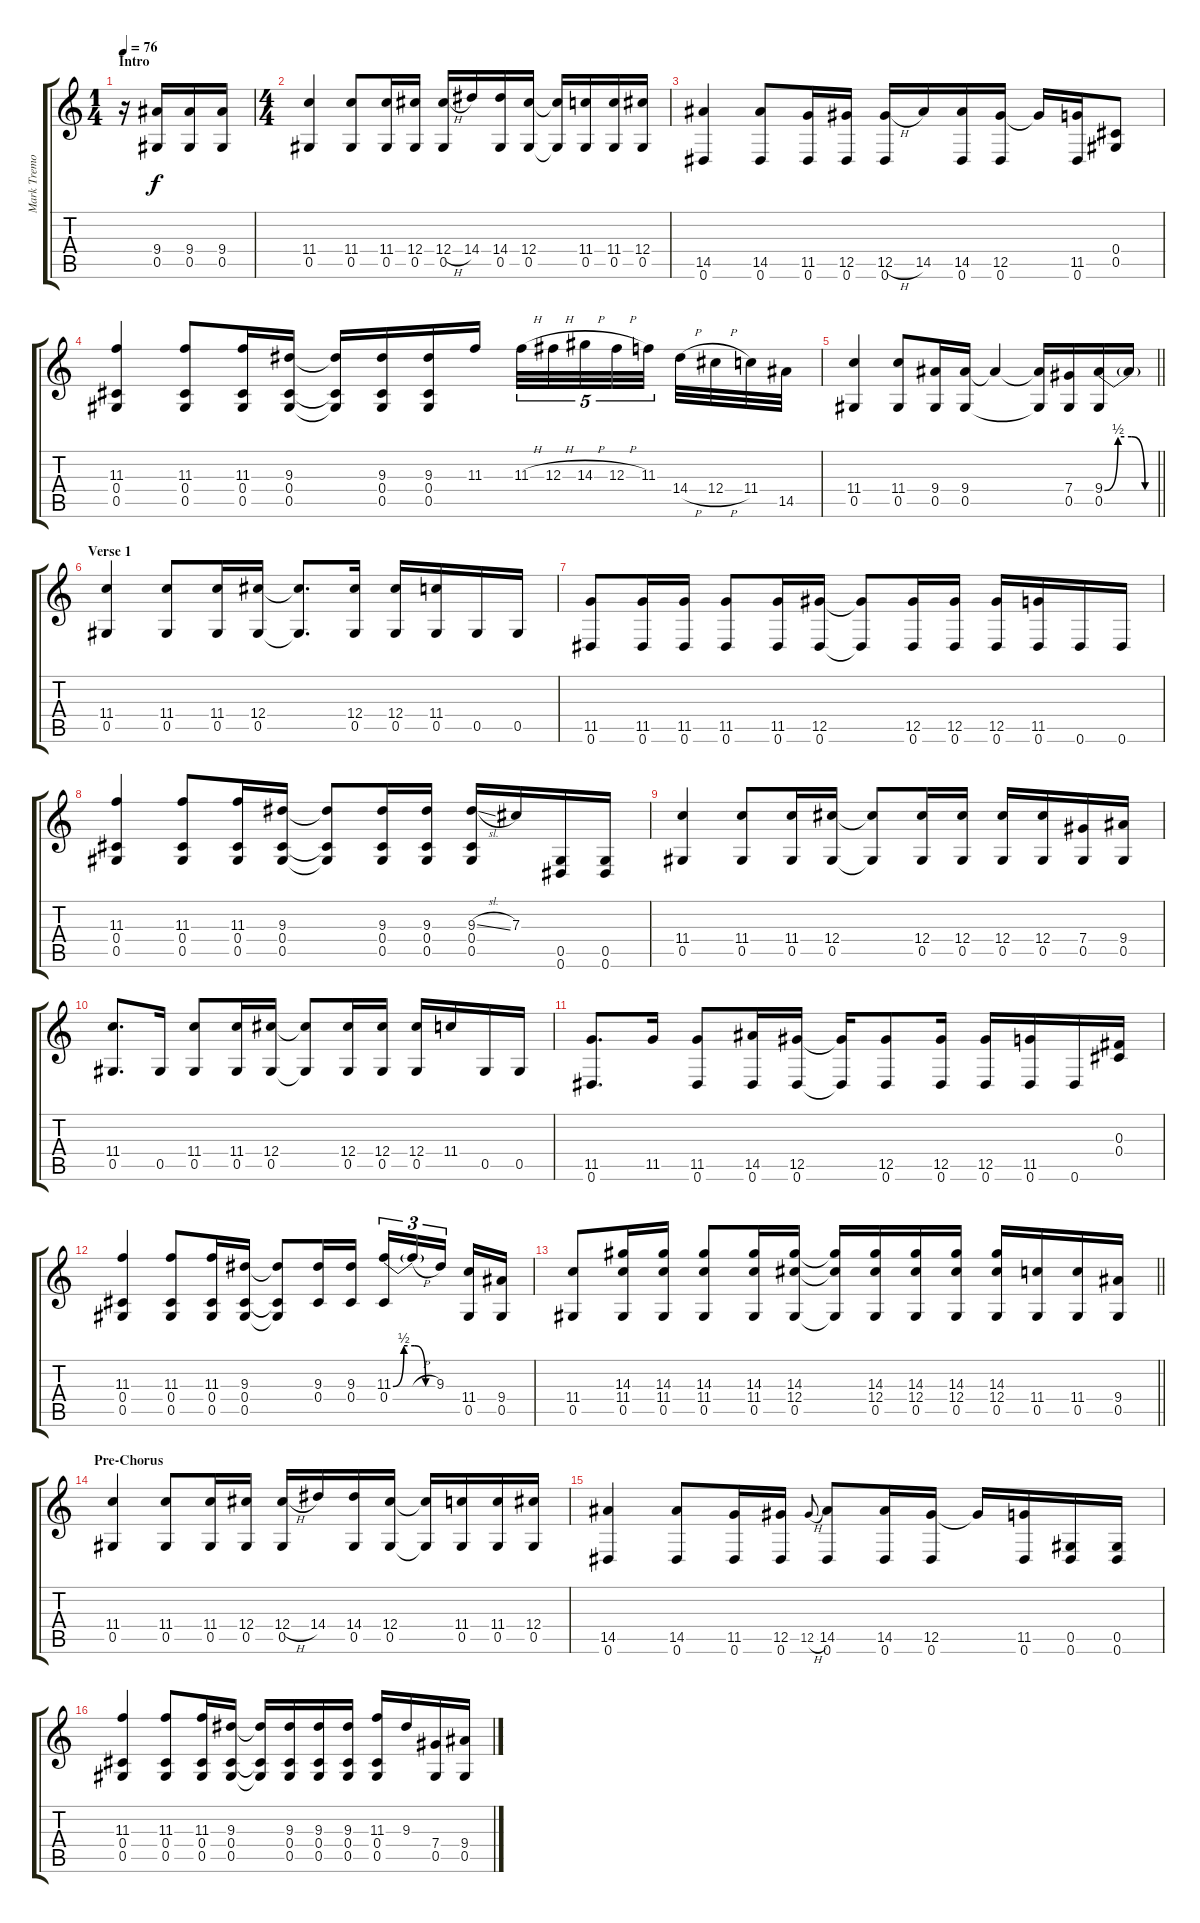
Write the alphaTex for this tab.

\track ("Mark Tremonti" "Mark Tremo") {instrument overdrivenguitar}
\staff {score tabs}
\tuning (Eb4 Bb3 Gb3 Db3 Ab2 Eb2) {hide}
\ts (1 4)
\section ("" "Intro")
\tempo 76
\clef g2
\ks c
r.16{dy f instrument overdrivenguitar} (9.4 0.5).16 (9.4 0.5).16 (9.4 0.5).16 |
\ts (4 4)
(11.4 0.5).4 (11.4 0.5).8 (11.4 0.5).16 (12.4 0.5).16 (12.4{h} 0.5).16 14.4.16 (14.4 0.5).16 (12.4 0.5).16 (12.4{t} 0.5{t}).16 (11.4 0.5).16 (11.4 0.5).16 (12.4 0.5).16 |
(14.5 0.6).4 (14.5 0.6).8 (11.5 0.6).16 (12.5 0.6).16 (12.5{h} 0.6).16 14.5.16 (14.5 0.6).16 (12.5 0.6).16 12.5{t}.16 (11.5 0.6).16 (0.4 0.5).8 |
(11.3 0.4 0.5).4 (11.3 0.4 0.5).8 (11.3 0.4 0.5).16 (9.3 0.4 0.5).16 (9.3{t} 0.4{t} 0.5{t}).16 (9.3 0.4 0.5).16 (9.3 0.4 0.5).16 11.3.16 11.3{h}.32{tu (5 4)} 12.3{h}.32{tu (5 4)} 14.3{h}.32{tu (5 4)} 12.3{h}.32{tu (5 4)} 11.3.32{tu (5 4) beam splitsecondary} 14.4{h}.32 12.4{h}.32 11.4.32 14.5.32 |
\barLineRight lightlight
(11.4 0.5).4 (11.4 0.5).8 (9.4 0.5).16 (9.4 0.5).16 9.4{t}.4 (9.4{t} 0.5{t}).16 (7.4 0.5).16 (9.4{be (custom 0 0 15 2 30 2 45 0 60 0)} 0.5).16 9.4{t}.16 |
\section ("" "Verse 1")
(11.4 0.5).4{instrument electricguitarclean} (11.4 0.5).8 (11.4 0.5).16 (12.4 0.5).16 (12.4{t} 0.5{t}).8{d} (12.4 0.5).16 (12.4 0.5).16 (11.4 0.5).16 0.5.16 0.5.16 |
(11.5 0.6).8 (11.5 0.6).16 (11.5 0.6).16 (11.5 0.6).8 (11.5 0.6).16 (12.5 0.6).16 (12.5{t} 0.6{t}).8 (12.5 0.6).16 (12.5 0.6).16 (12.5 0.6).16 (11.5 0.6).16 0.6.16 0.6.16 |
(11.3 0.4 0.5).4 (11.3 0.4 0.5).8 (11.3 0.4 0.5).16 (9.3 0.4 0.5).16 (9.3{t} 0.4{t} 0.5{t}).8 (9.3 0.4 0.5).16 (9.3 0.4 0.5).16 (9.3{sl} 0.4 0.5).16 7.3.16 (0.5 0.6).16 (0.5 0.6).16 |
(11.4 0.5).4 (11.4 0.5).8 (11.4 0.5).16 (12.4 0.5).16 (12.4{t} 0.5{t}).8 (12.4 0.5).16 (12.4 0.5).16 (12.4 0.5).16 (12.4 0.5).16 (7.4 0.5).16 (9.4 0.5).16 |
(11.4 0.5).8{d} 0.5.16 (11.4 0.5).8 (11.4 0.5).16 (12.4 0.5).16 (12.4{t} 0.5{t}).8 (12.4 0.5).16 (12.4 0.5).16 (12.4 0.5).16 11.4.16 0.5.16 0.5.16 |
(11.5 0.6).8{d} 11.5.16 (11.5 0.6).8 (14.5 0.6).16 (12.5 0.6).16 (12.5{t} 0.6{t}).16 (12.5 0.6).8 (12.5 0.6).16 (12.5 0.6).16 (11.5 0.6).16 0.6.16 (0.3 0.4).16 |
(11.3 0.4 0.5).4 (11.3 0.4 0.5).8 (11.3 0.4 0.5).16 (9.3 0.4 0.5).16 (9.3{t} 0.4{t} 0.5{t}).8 (9.3 0.4).16 (9.3 0.4).16 (11.3{be (custom 0 0 15 2 30 2 45 0 60 0)} 0.4).16{tu (3 2)} 11.3{h t}.16{tu (3 2)} 9.3.16{tu (3 2) beam splitsecondary} (11.4 0.5).16 (9.4 0.5).16 |
\barLineRight lightlight
(11.4 0.5).8 (14.3 11.4 0.5).16 (14.3 11.4 0.5).16 (14.3 11.4 0.5).8 (14.3 11.4 0.5).16 (14.3 12.4 0.5).16 (14.3{t} 12.4{t} 0.5{t}).16 (14.3 12.4 0.5).16 (14.3 12.4 0.5).16 (14.3 12.4 0.5).16 (14.3 12.4 0.5).16 (11.4 0.5).16 (11.4 0.5).16 (9.4 0.5).16 |
\section ("" "Pre-Chorus")
(11.4 0.5).4{instrument overdrivenguitar} (11.4 0.5).8 (11.4 0.5).16 (12.4 0.5).16 (12.4{h} 0.5).16 14.4.16 (14.4 0.5).16 (12.4 0.5).16 (12.4{t} 0.5{t}).16 (11.4 0.5).16 (11.4 0.5).16 (12.4 0.5).16 |
(14.5 0.6).4 (14.5 0.6).8 (11.5 0.6).16 (12.5 0.6).16 12.5{h}.8{gr onbeat} (14.5 0.6).8 (14.5 0.6).16 (12.5 0.6).16 12.5{t}.16 (11.5 0.6).16 (0.5 0.6).16 (0.5 0.6).16 |
(11.3 0.4 0.5).4 (11.3 0.4 0.5).8 (11.3 0.4 0.5).16 (9.3 0.4 0.5).16 (9.3{t} 0.4{t} 0.5{t}).16 (9.3 0.4 0.5).16 (9.3 0.4 0.5).16 (9.3 0.4 0.5).16 (11.3 0.4 0.5).16 9.3.16 (7.4 0.5).16 (9.4 0.5).16
